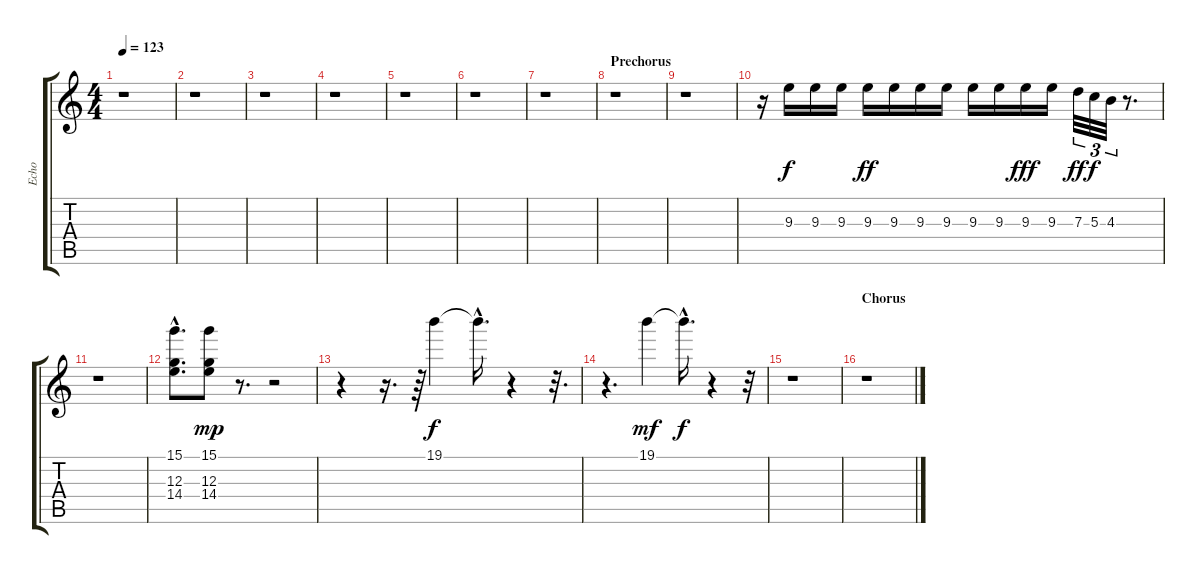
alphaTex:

\track ("Echo" "Echo") {instrument overdrivenguitar}
\staff {score tabs}
\tuning (E4 B3 G3 D3 A2 E2) {hide}
\ts (4 4)
\tempo 123
\clef g2
\ks c
r.1{dy f} |
r.1 |
r.1 |
r.1 |
r.1 |
r.1 |
r.1 |
\section ("" "Prechorus")
r.1 |
r.1 |
r.16 9.3.16 9.3.16 9.3.16 9.3.16{dy ff} 9.3.16 9.3.16 9.3.16 9.3.16 9.3.16 9.3.16{dy fff} 9.3.16 7.3.32{tu (3 2) dy ff} 5.3.32{tu (3 2) dy f} 4.3.32{tu (3 2)} r.8{d} |
r.1 |
(15.1{hac} 12.3{hac} 14.4{hac}).8{d} (15.1 12.3 14.4).8{dy mp} r.8{d} r.2 |
r.4 r.16{d} r.64 19.1.4{dy f} 19.1{hac t}.16{d} r.4 r.32{d} |
r.4{d} 19.1.4{dy mf} 19.1{hac t}.16{d dy f} r.4 r.32 |
r.1 |
\section ("" "Chorus")
r.1
